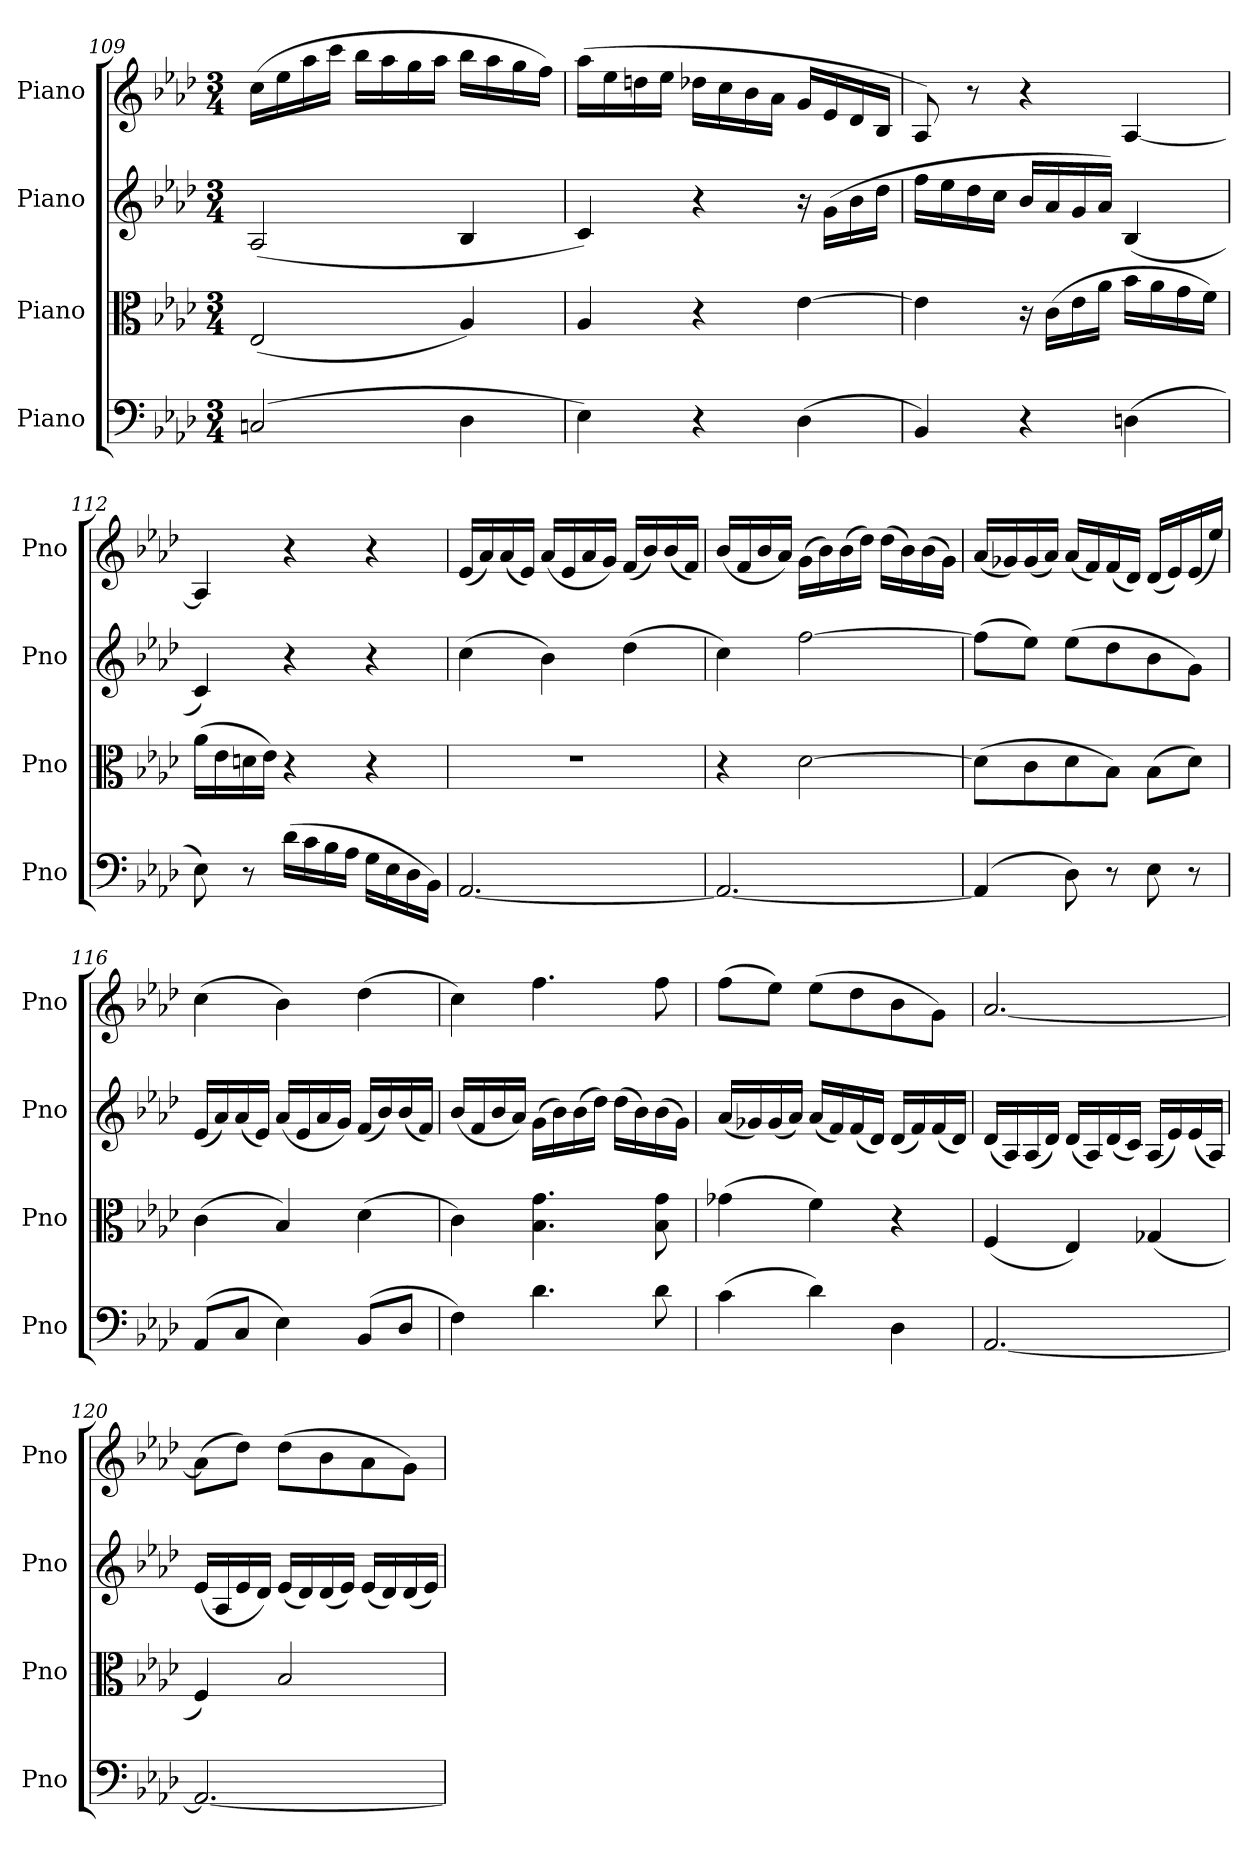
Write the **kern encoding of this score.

**kern	**kern	**kern	**kern
*part4	*part3	*part2	*part1
*staff4	*staff3	*staff2	*staff1
*I"Piano	*I"Piano	*I"Piano	*I"Piano
*I'Pno	*I'Pno	*I'Pno	*I'Pno
*clefF4	*clefC3	*clefG2	*clefG2
*k[b-e-a-d-]	*k[b-e-a-d-]	*k[b-e-a-d-]	*k[b-e-a-d-]
*M3/4	*M3/4	*M3/4	*M3/4
=109	=109	=109	=109
(2Cn/	(2E-/	(2A-/	(16cc\LL
.	.	.	16ee-\
.	.	.	16aa-\
.	.	.	16ccc\JJ
.	.	.	16bb-\LL
.	.	.	16aa-\
.	.	.	16gg\
.	.	.	16aa-\JJ
4D-\	4A-/)	4B-/	16bb-\LL
.	.	.	16aa-\
.	.	.	16gg\
.	.	.	16ff\JJ)
=110	=110	=110	=110
4E-\)	4A-/	4c/)	(16aa-\LL
.	.	.	16ee-\
.	.	.	16ddn\
.	.	.	16ee-\JJ
4r	4r	4r	16dd-X\LL
.	.	.	16cc\
.	.	.	16b-\
.	.	.	16a-\JJ
(4D-\	[4e-\	16r	16g/LL
.	.	(16g\LL	16e-/
.	.	16b-\	16d-/
.	.	16dd-\JJ	16B-/JJ
!!LO:LB:g=z
=111	=111	=111	=111
4BB-/)	4e-\]	16ff\LL	8A-/)
.	.	16ee-\	.
.	.	16dd-\	8r
.	.	16cc\JJ	.
4r	16r	16b-/LL	4r
.	(16c\LL	16a-/	.
.	16e-\	16g/	.
.	16a-\JJ	16a-/JJ)	.
(4Dn\	16b-\LL	(4B-/	[4A-/
.	16a-\	.	.
.	16g\	.	.
.	16f\JJ)	.	.
=112	=112	=112	=112
8E-\)	(16a-\LL	4c/)	4A-/]
.	16e-\	.	.
8r	16dn\	.	.
.	16e-\JJ)	.	.
(16d-\LL	4r	4r	4r
16c\	.	.	.
16B-\	.	.	.
16A-\JJ	.	.	.
16G\LL	4r	4r	4r
16E-\	.	.	.
16D-\	.	.	.
16BB-\JJ)	.	.	.
=113	=113	=113	=113
[2.AA-/	2.r	(4cc\	(16e-/LL
.	.	.	16a-/)
.	.	.	(16a-/
.	.	.	16e-/JJ)
.	.	4b-\)	(16a-/LL
.	.	.	16e-/
.	.	.	16a-/
.	.	.	16g/JJ)
.	.	(4dd-\	(16f/LL
.	.	.	16b-/)
.	.	.	(16b-/
.	.	.	16f/JJ)
=114	=114	=114	=114
2.AA-/_	4r	4cc\)	(16b-/LL
.	.	.	16f/
.	.	.	16b-/
.	.	.	16a-/JJ)
.	[2d-\	[2ff\	(16g\LL
.	.	.	16b-\)
.	.	.	(16b-\
.	.	.	16dd-\JJ)
.	.	.	(16dd-\LL
.	.	.	16b-\)
.	.	.	(16b-\
.	.	.	16g\JJ)
=115	=115	=115	=115
(4AA-/]	(8d-\L]	(8ff\L]	(16a-/LL
.	.	.	16g-X/)
.	8c\	8ee-\J)	(16g-/
.	.	.	16a-/JJ)
8D-\)	8d-\	(8ee-\L	(16a-/LL
.	.	.	16f/)
8r	8B-\J)	8dd-\	(16f/
.	.	.	16d-/JJ)
8E-\	(8B-\L	8b-\	(16d-/LL
.	.	.	16e-/)
8r	8d-\J)	8g\J)	(16e-/
.	.	.	16ee-/JJ)
=116	=116	=116	=116
(8AA-/L	(4c\	(16e-/LL	(4cc\
.	.	16a-/)	.
8C/J	.	(16a-/	.
.	.	16e-/JJ)	.
4E-\)	4B-/)	(16a-/LL	4b-\)
.	.	16e-/	.
.	.	16a-/	.
.	.	16g/JJ)	.
(>8BB-/L	(4d-\	(16f/LL	(4dd-\
.	.	16b-/)	.
8D-/J	.	(16b-/	.
.	.	16f/JJ)	.
!!LO:LB:g=z
=117	=117	=117	=117
4F\)	4c\)	(16b-/LL	4cc\)
.	.	16f/	.
.	.	16b-/	.
.	.	16a-/JJ)	.
4.d-\	4.B-\ 4.g\	(16g\LL	4.ff\
.	.	16b-\)	.
.	.	(16b-\	.
.	.	16dd-\JJ)	.
.	.	(16dd-\LL	.
.	.	16b-\)	.
8d-\	8B-\ 8g\	(16b-\	8ff\
.	.	16g\JJ)	.
=118	=118	=118	=118
(4c\	(4g-X\	(16a-/LL	(8ff\L
.	.	16g-X/)	.
.	.	(16g-/	8ee-\J)
.	.	16a-/JJ)	.
4d-\)	4f\)	(16a-/LL	(8ee-\L
.	.	16f/)	.
.	.	(16f/	8dd-\
.	.	16d-/JJ)	.
4D-\	4r	(16d-/LL	8b-\
.	.	16f/)	.
.	.	(16f/	8g\J)
.	.	16d-/JJ)	.
=119	=119	=119	=119
[2.AA-/	(4F/	(16d-/LL	[2.a-/
.	.	16A-/)	.
.	.	(16A-/	.
.	.	16d-/JJ)	.
.	4E-/)	(16d-/LL	.
.	.	16A-/)	.
.	.	(16d-/	.
.	.	16c/JJ)	.
.	(4G-X/	(16A-/LL	.
.	.	16e-/)	.
.	.	(16e-/	.
.	.	16A-/JJ)	.
=120	=120	=120	=120
2.AA-/_	4F/)	(16e-/LL	(8a-\L]
.	.	16A-/	.
.	.	16e-/	8dd-\J)
.	.	16d-/JJ)	.
.	2B-/	(16e-/LL	(8dd-\L
.	.	16d-/)	.
.	.	(16d-/	8b-\
.	.	16e-/JJ)	.
.	.	(16e-/LL	8a-\
.	.	16d-/)	.
.	.	(16d-/	8g\J)
.	.	16e-/JJ)	.
=	=	=	=
*-	*-	*-	*-
